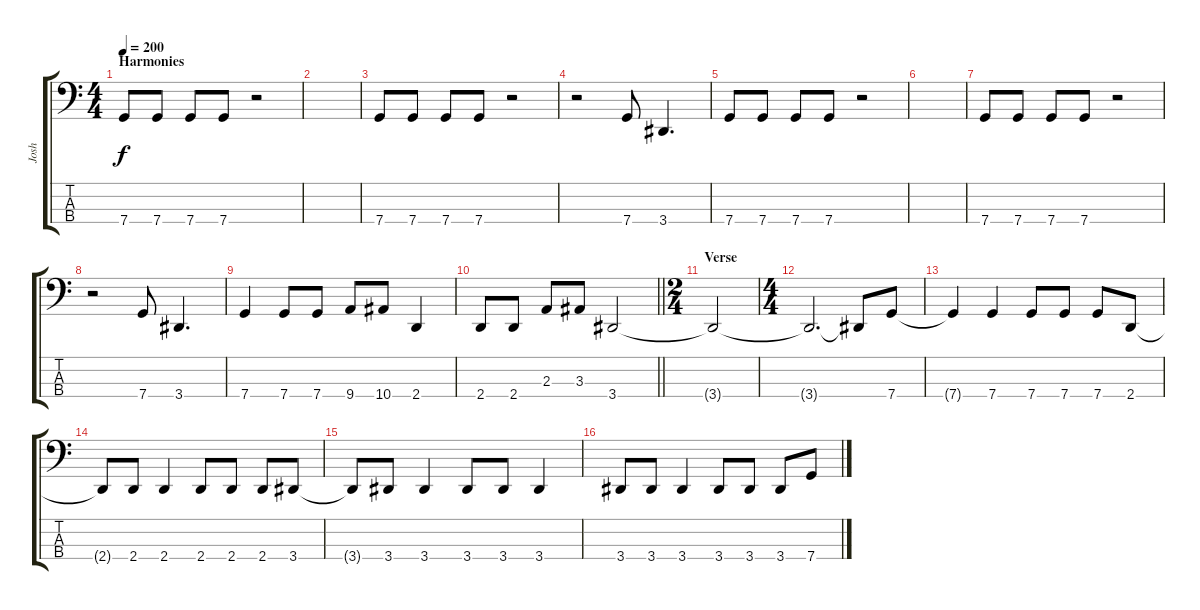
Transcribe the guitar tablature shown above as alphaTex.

\track ("Josh" "Josh") {instrument electricbasspick}
\staff {score tabs}
\tuning (F2 C2 G1 C1) {hide}
\ts (4 4)
\section ("" "Harmonies")
\tempo 200
\clef f4
\ks c
7.4.8{dy f} 7.4.8 7.4.8 7.4.8 r.2 |
|
7.4.8 7.4.8 7.4.8 7.4.8 r.2 |
r.2 7.4.8 3.4.4{d} |
7.4.8 7.4.8 7.4.8 7.4.8 r.2 |
|
7.4.8 7.4.8 7.4.8 7.4.8 r.2 |
r.2 7.4.8 3.4.4{d} |
7.4.4 7.4.8 7.4.8 9.4.8 10.4.8 2.4.4 |
\barLineRight lightlight
2.4.8 2.4.8 2.3.8 3.3.8 3.4.2 |
\ts (2 4)
\section ("" "Verse")
3.4{t}.2 |
\ts (4 4)
3.4{t}.2{d} 3.4{t}.8 7.4.8 |
7.4{t}.4 7.4.4 7.4.8 7.4.8 7.4.8 2.4.8 |
2.4{t}.8 2.4.8 2.4.4 2.4.8 2.4.8 2.4.8 3.4.8 |
3.4{t}.8 3.4.8 3.4.4 3.4.8 3.4.8 3.4.4 |
3.4.8 3.4.8 3.4.4 3.4.8 3.4.8 3.4.8 7.4.8
